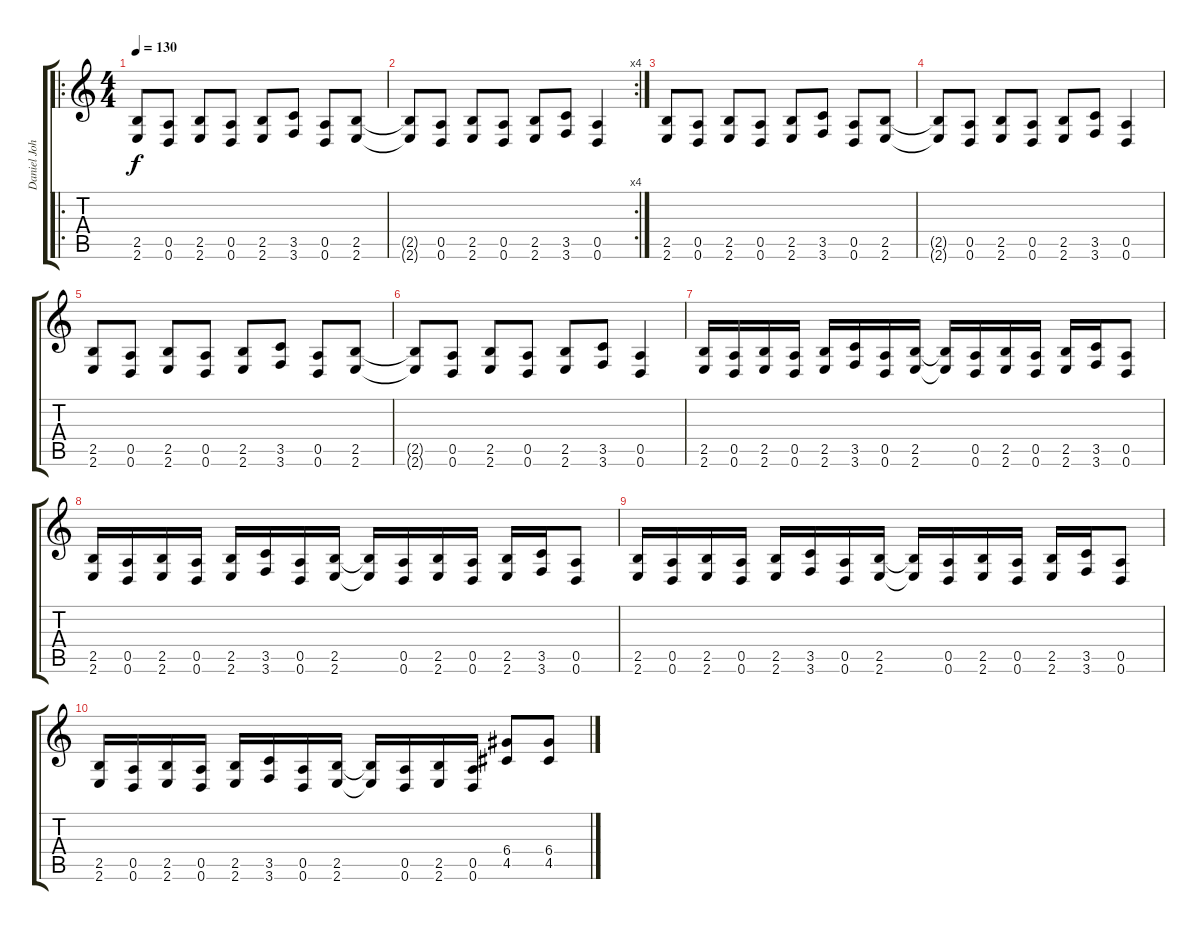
\track ("Daniel Johns 2 (Gtr)" "Daniel Joh") {instrument distortionguitar}
\staff {score tabs}
\tuning (E4 B3 G3 D3 A2 D2) {hide}
\ro
\ts (4 4)
\tempo 130
\clef g2
\ks c
(2.5 2.6).8{dy f} (0.5 0.6).8 (2.5 2.6).8 (0.5 0.6).8 (2.5 2.6).8 (3.5 3.6).8 (0.5 0.6).8 (2.5 2.6).8 |
\rc 4
(2.5{t} 2.6{t}).8 (0.5 0.6).8 (2.5 2.6).8 (0.5 0.6).8 (2.5 2.6).8 (3.5 3.6).8 (0.5 0.6).4 |
(2.5 2.6).8 (0.5 0.6).8 (2.5 2.6).8 (0.5 0.6).8 (2.5 2.6).8 (3.5 3.6).8 (0.5 0.6).8 (2.5 2.6).8 |
(2.5{t} 2.6{t}).8 (0.5 0.6).8 (2.5 2.6).8 (0.5 0.6).8 (2.5 2.6).8 (3.5 3.6).8 (0.5 0.6).4 |
(2.5 2.6).8 (0.5 0.6).8 (2.5 2.6).8 (0.5 0.6).8 (2.5 2.6).8 (3.5 3.6).8 (0.5 0.6).8 (2.5 2.6).8 |
(2.5{t} 2.6{t}).8 (0.5 0.6).8 (2.5 2.6).8 (0.5 0.6).8 (2.5 2.6).8 (3.5 3.6).8 (0.5 0.6).4 |
(2.5 2.6).16 (0.5 0.6).16 (2.5 2.6).16 (0.5 0.6).16 (2.5 2.6).16 (3.5 3.6).16 (0.5 0.6).16 (2.5 2.6).16 (2.5{t} 2.6{t}).16 (0.5 0.6).16 (2.5 2.6).16 (0.5 0.6).16 (2.5 2.6).16 (3.5 3.6).16 (0.5 0.6).8 |
(2.5 2.6).16 (0.5 0.6).16 (2.5 2.6).16 (0.5 0.6).16 (2.5 2.6).16 (3.5 3.6).16 (0.5 0.6).16 (2.5 2.6).16 (2.5{t} 2.6{t}).16 (0.5 0.6).16 (2.5 2.6).16 (0.5 0.6).16 (2.5 2.6).16 (3.5 3.6).16 (0.5 0.6).8 |
(2.5 2.6).16 (0.5 0.6).16 (2.5 2.6).16 (0.5 0.6).16 (2.5 2.6).16 (3.5 3.6).16 (0.5 0.6).16 (2.5 2.6).16 (2.5{t} 2.6{t}).16 (0.5 0.6).16 (2.5 2.6).16 (0.5 0.6).16 (2.5 2.6).16 (3.5 3.6).16 (0.5 0.6).8 |
(2.5 2.6).16 (0.5 0.6).16 (2.5 2.6).16 (0.5 0.6).16 (2.5 2.6).16 (3.5 3.6).16 (0.5 0.6).16 (2.5 2.6).16 (2.5{t} 2.6{t}).16 (0.5 0.6).16 (2.5 2.6).16 (0.5 0.6).16 (6.4 4.5).8 (6.4 4.5).8
